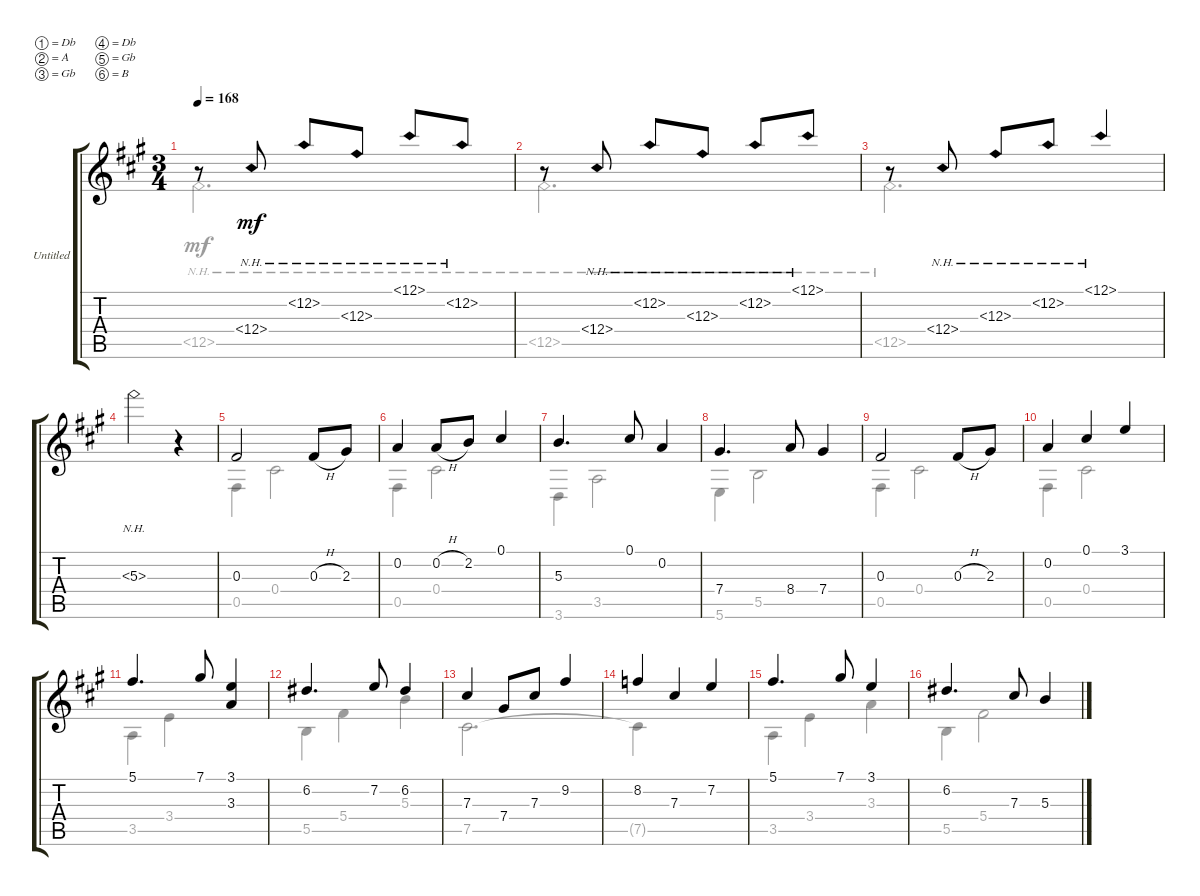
\bracketExtendMode groupsimilarinstruments
\firstSystemTrackNameOrientation horizontal
\otherSystemsTrackNameOrientation horizontal
\track ("Untitled" "Untitled") {instrument acousticguitarnylon}
\staff {score tabs}
\tuning (Db4 A3 Gb3 Db3 Gb2 B1)
\voice
\ts (3 4)
\tempo 168
\clef g2
\ks f#minor
r.8{dy mf instrument acousticguitarnylon} 12.4{nh}.8 12.2{nh}.8 12.3{nh}.8 12.1{nh}.8 12.2{nh}.8 |
r.8 12.4{nh}.8 12.2{nh}.8 12.3{nh}.8 12.2{nh}.8 12.1{nh}.8 |
r.8 12.4{nh}.8 12.3{nh}.8 12.2{nh}.8 12.1{nh}.4 |
5.3{nh}.2 r.4 |
0.3.2 0.3{h}.8 2.3.8 |
0.2.4 0.2{h}.8 2.2.8 0.1.4 |
5.3.4{d} 0.1.8 0.2.4 |
7.4.4{d} 8.4.8 7.4.4 |
0.3.2 0.3{h}.8 2.3.8 |
0.2.4 0.1.4 3.1.4 |
5.1.4{d} 7.1.8 (3.1 3.3).4 |
6.2.4{d} 7.2.8 6.2.4 |
7.3.4 7.4.8 7.3.8 9.2.4 |
8.2.4 7.3.4 7.2.4 |
5.1.4{d} 7.1.8 3.1.4 |
6.2.4{d} 7.3.8 5.3.4
\voice
\clef g2
\ottava regular
\simile none
\ks f#minor
12.5{nh}.2{d dy mf} |
12.5{nh}.2{d} |
12.5{nh}.2{d} |
|
0.5.4 0.4.2 |
0.5.4 0.4.2 |
3.6.4 3.5.2 |
5.6.4 5.5.2 |
0.5.4 0.4.2 |
0.5.4 0.4.2 |
3.5.4 3.4.4 |
5.5.4 5.4.4 5.3.4 |
7.5.2{d} |
7.5{t}.4 |
3.5.4 3.4.4 3.3.4 |
5.5.4 5.4.2
